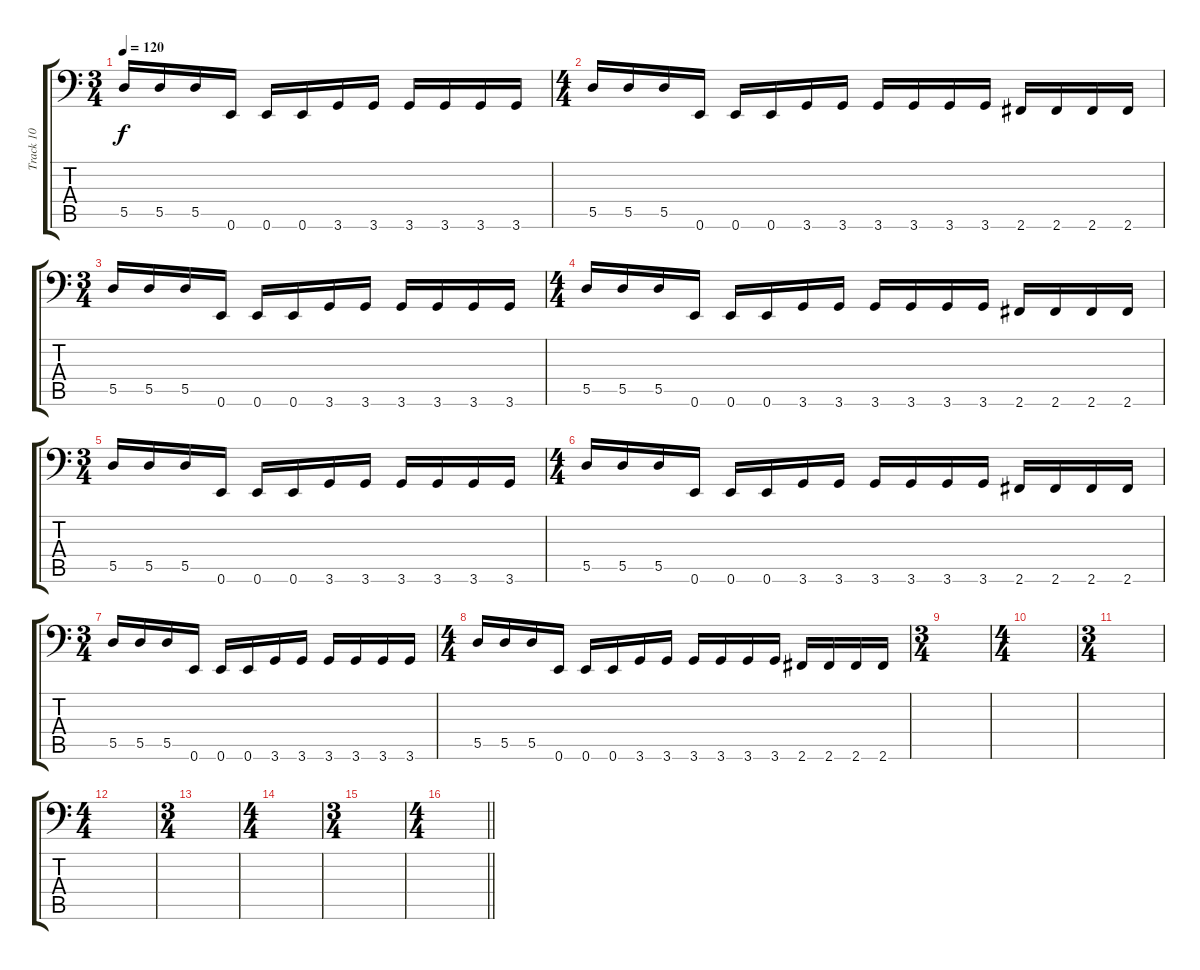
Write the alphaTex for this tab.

\track ("Track 10" "Track 10") {instrument fretlessbass}
\staff {score tabs}
\tuning (E3 B2 G2 D2 A1 E1) {hide}
\ts (3 4)
\tempo 120
\clef f4
\ks c
5.5.16{dy f} 5.5.16 5.5.16 0.6.16 0.6.16 0.6.16 3.6.16 3.6.16 3.6.16 3.6.16 3.6.16 3.6.16 |
\ts (4 4)
5.5.16 5.5.16 5.5.16 0.6.16 0.6.16 0.6.16 3.6.16 3.6.16 3.6.16 3.6.16 3.6.16 3.6.16 2.6.16 2.6.16 2.6.16 2.6.16 |
\ts (3 4)
5.5.16 5.5.16 5.5.16 0.6.16 0.6.16 0.6.16 3.6.16 3.6.16 3.6.16 3.6.16 3.6.16 3.6.16 |
\ts (4 4)
5.5.16 5.5.16 5.5.16 0.6.16 0.6.16 0.6.16 3.6.16 3.6.16 3.6.16 3.6.16 3.6.16 3.6.16 2.6.16 2.6.16 2.6.16 2.6.16 |
\ts (3 4)
5.5.16 5.5.16 5.5.16 0.6.16 0.6.16 0.6.16 3.6.16 3.6.16 3.6.16 3.6.16 3.6.16 3.6.16 |
\ts (4 4)
5.5.16 5.5.16 5.5.16 0.6.16 0.6.16 0.6.16 3.6.16 3.6.16 3.6.16 3.6.16 3.6.16 3.6.16 2.6.16 2.6.16 2.6.16 2.6.16 |
\ts (3 4)
5.5.16 5.5.16 5.5.16 0.6.16 0.6.16 0.6.16 3.6.16 3.6.16 3.6.16 3.6.16 3.6.16 3.6.16 |
\ts (4 4)
5.5.16 5.5.16 5.5.16 0.6.16 0.6.16 0.6.16 3.6.16 3.6.16 3.6.16 3.6.16 3.6.16 3.6.16 2.6.16 2.6.16 2.6.16 2.6.16 |
\ts (3 4)
|
\ts (4 4)
|
\ts (3 4)
|
\ts (4 4)
|
\ts (3 4)
|
\ts (4 4)
|
\ts (3 4)
|
\ts (4 4)
\barLineRight lightlight
